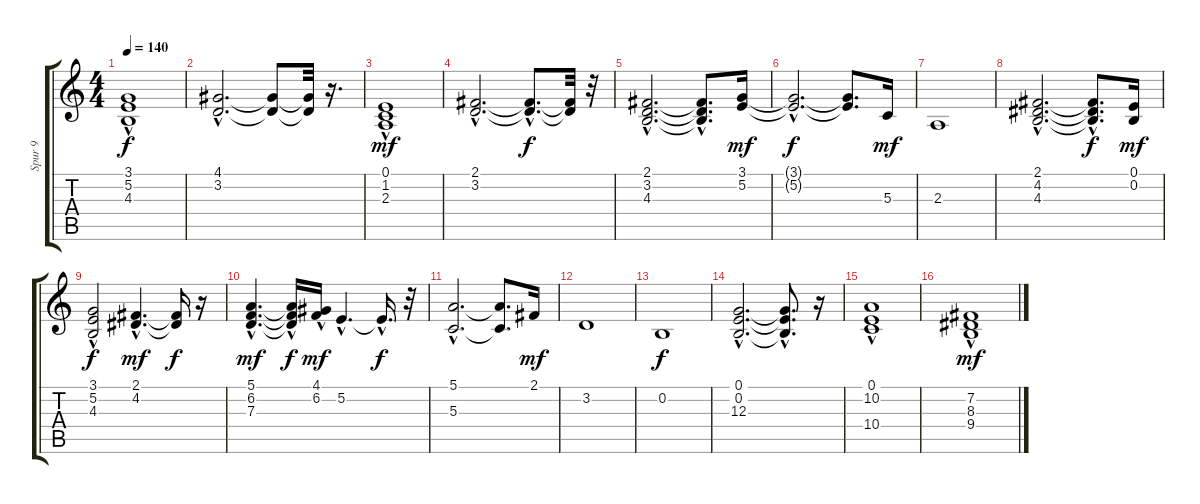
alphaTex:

\track ("Spur 9" "Spur 9") {instrument stringensemble2}
\staff {score tabs}
\tuning (E4 B3 G3 D3 A2 E2) {hide}
\ts (4 4)
\tempo 140
\clef g2
\ks c
(3.1{hac} 5.2 4.3{hac}).1{dy f} |
(4.1{hac} 3.2{hac}).2{d} (4.1{t} 3.2{t}).8 (4.1{t} 3.2{t}).32 r.16{d} |
(0.1{hac} 1.2{hac} 2.3).1{dy mf} |
(2.1{hac} 3.2{hac}).2{d} (2.1{hac t} 3.2{hac t}).8{d dy f} (2.1{t} 3.2{t}).32 r.32 |
(2.1{hac} 3.2{hac} 4.3{hac}).2{d} (2.1{hac t} 3.2{t} 4.3{t}).8{d} (3.1 5.2).16{dy mf} |
(3.1{hac t} 5.2{hac t}).2{d dy f} (3.1{t} 5.2{t}).8{d} 5.3.16{dy mf} |
2.3.1 |
(2.1{hac} 4.2{hac} 4.3{hac}).2{d} (2.1{hac t} 4.2{hac t} 4.3{hac t}).8{d dy f} (0.1 0.2).16{dy mf} |
(3.1{hac} 5.2{hac} 4.3{hac}).2{dy f} (2.1{hac} 4.2{hac}).4{d dy mf} (2.1{t} 4.2{t}).16{dy f} r.16 |
(5.1{hac} 6.2{hac} 7.3{hac}).4{d dy mf} (5.1{hac t} 6.2{t} 7.3{t}).16{dy f} (4.1{hac} 6.2).16{dy mf} 5.2{hac}.4{d} 5.2{hac t}.16{d dy f} r.32 |
(5.1{hac} 5.3{hac}).2{d} (5.1{t} 5.3{t}).8{d} 2.1.16{dy mf} |
3.2.1 |
0.2.1{dy f} |
(0.1{hac} 0.2{hac} 12.3{hac}).2{d} (0.1{hac t} 0.2{t} 12.3{hac t}).8{d} r.16 |
(0.1{hac} 10.2 10.4).1 |
(7.2{hac} 8.3 9.4{hac}).1{dy mf}
